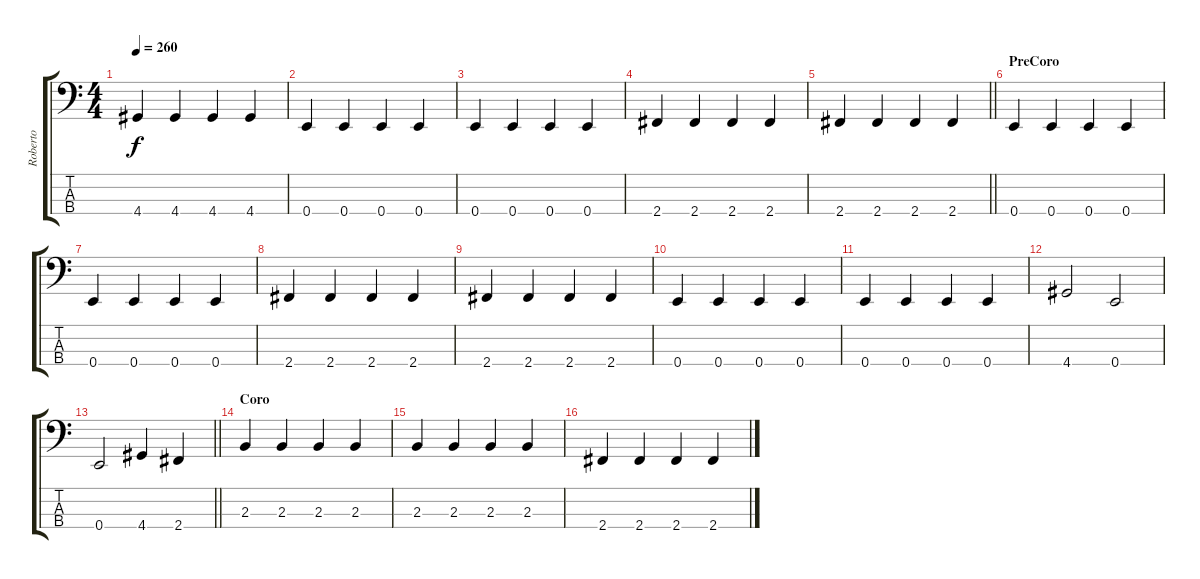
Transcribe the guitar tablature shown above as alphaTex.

\track ("Roberto" "Roberto") {instrument electricbasspick}
\staff {score tabs}
\tuning (G2 D2 A1 E1) {hide}
\ts (4 4)
\tempo 260
\clef f4
\ks c
4.4.4{dy f} 4.4.4 4.4.4 4.4.4 |
0.4.4 0.4.4 0.4.4 0.4.4 |
0.4.4 0.4.4 0.4.4 0.4.4 |
2.4.4 2.4.4 2.4.4 2.4.4 |
\barLineRight lightlight
2.4.4 2.4.4 2.4.4 2.4.4 |
\section ("" "PreCoro")
0.4.4 0.4.4 0.4.4 0.4.4 |
0.4.4 0.4.4 0.4.4 0.4.4 |
2.4.4 2.4.4 2.4.4 2.4.4 |
2.4.4 2.4.4 2.4.4 2.4.4 |
0.4.4 0.4.4 0.4.4 0.4.4 |
0.4.4 0.4.4 0.4.4 0.4.4 |
4.4.2 0.4.2 |
\barLineRight lightlight
0.4.2 4.4.4 2.4.4 |
\section ("" "Coro")
2.3.4 2.3.4 2.3.4 2.3.4 |
2.3.4 2.3.4 2.3.4 2.3.4 |
2.4.4 2.4.4 2.4.4 2.4.4
